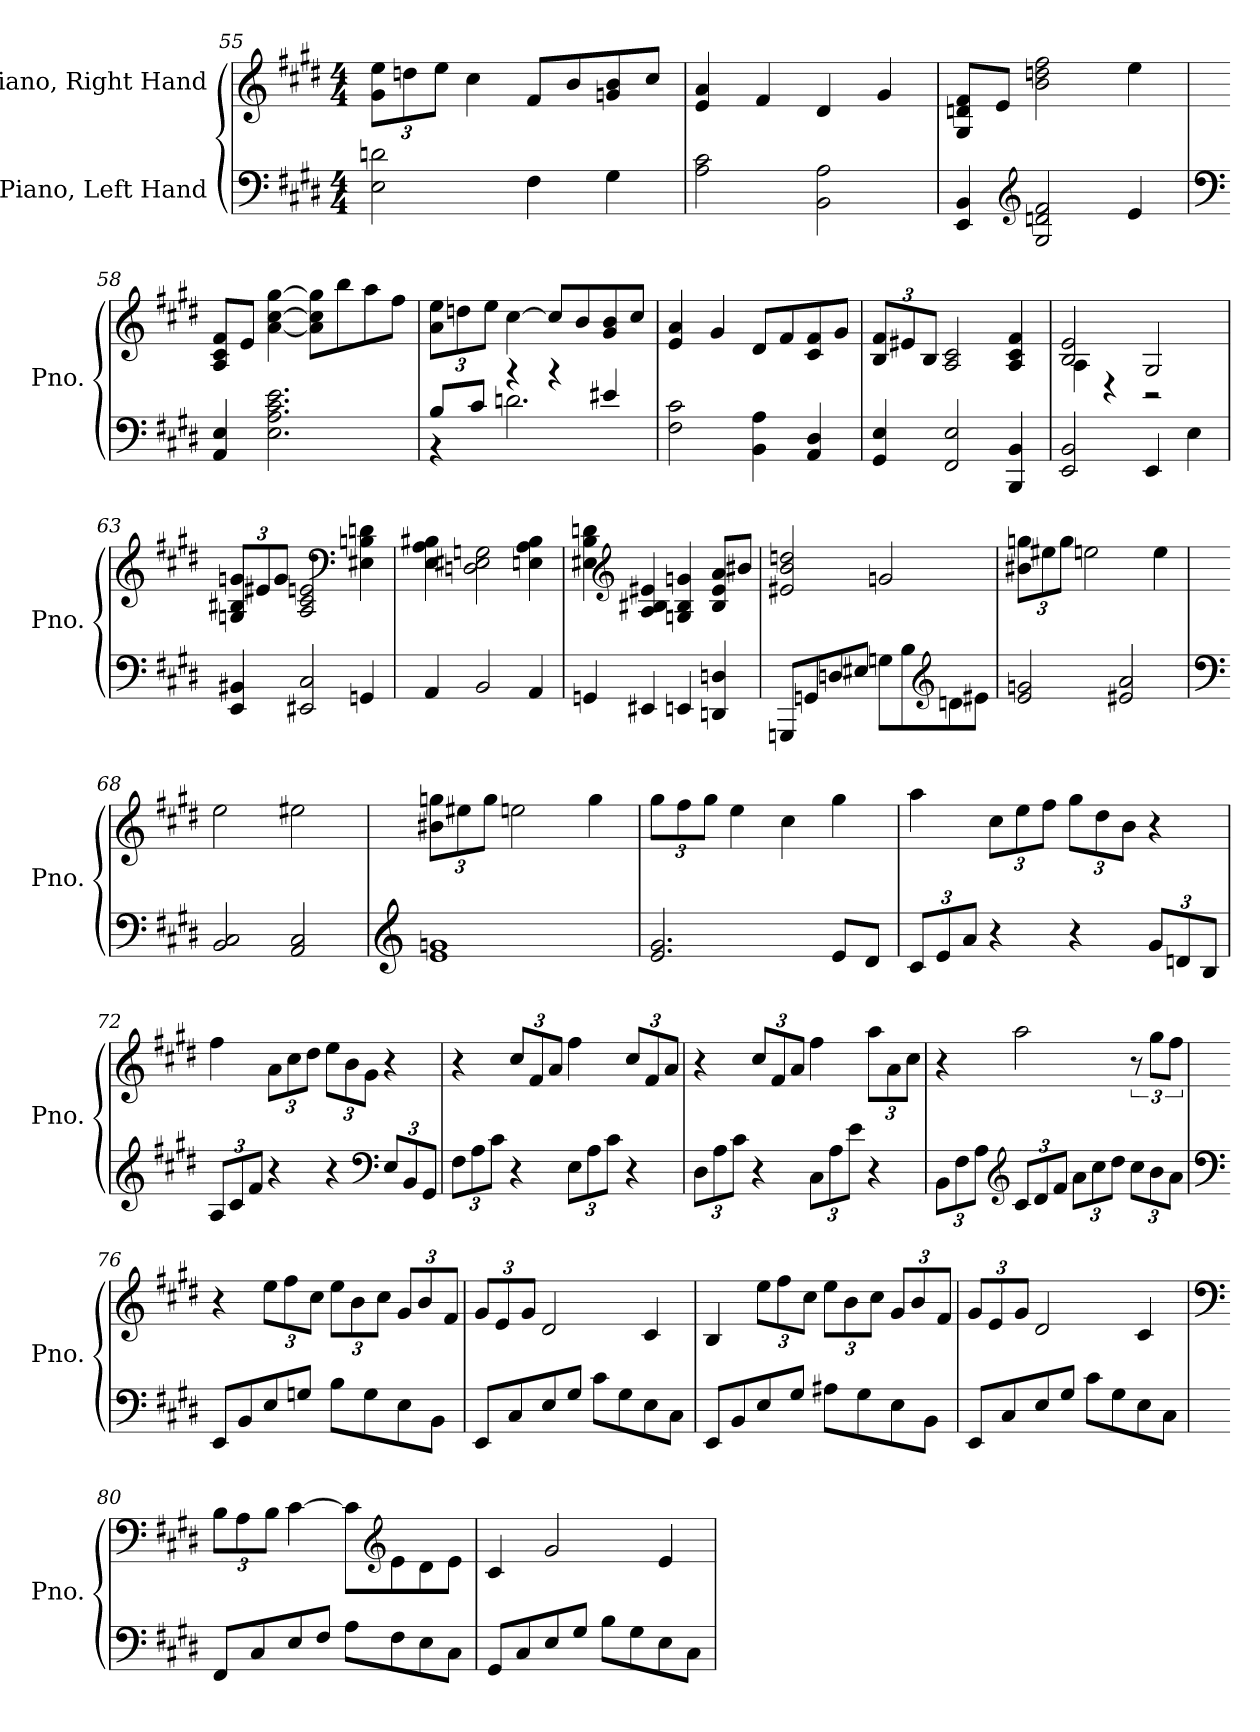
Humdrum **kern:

**kern	**kern
*part2	*part1
*staff2	*staff1
*I"Piano, Left Hand	*I"Piano, Right Hand
*I'Pno.	*I'Pno.
*clefF4	*clefG2
*k[f#c#g#d#]	*k[f#c#g#d#]
*M4/4	*M4/4
*	*Xbrackettup
=55	=55
2E\ 2dn\	12g#\ 12ee\L
.	12ddn\
.	12ee\J
.	4cc#\
4F#\	8f#/L
.	8b/
4G#\	8gn/ 8b/
.	8cc#/J
!!LO:LB:g=z
=56	=56
2A\ 2c#\	4e/ 4a/
.	4f#/
2BB\ 2A\	4d#/
.	4g#/
=57	=57
4EE/ 4BB/	8G#/ 8dn/ 8f#/L
.	8e/J
*clefG2	*
2G#/ 2dn/ 2f#/	2b\ 2ddn\ 2ff#\
4e/	4ee\
=58	=58
*clefF4	*
4AA/ 4E/	8A/ 8c#/ 8f#/L
.	8e/J
2.E\ 2.A\ 2.c#\ 2.e\	[4a\ [4cc#\ [4gg#\
.	8a\] 8cc#\] 8gg#\]L
.	8bb\
.	8aa\
.	8ff#\J
=59	=59
*^	*
8B/L	4r	12a\ 12ee\L
.	.	12ddn\
8c#/J	.	.
.	.	12ee\J
4r	2.dn\	[4cc#\
4r	.	8cc#/L]
.	.	8b/
4e#X/	.	8g#/ 8b/
.	.	8cc#/J
*v	*v	*
=60	=60
2F#\ 2c#\	4e/ 4a/
.	4g#/
4BB\ 4A\	8d#/L
.	8f#/
4AA/ 4D#/	8c#/ 8f#/
.	8g#/J
!!LO:LB:g=z
=61	=61
4GG#/ 4E/	12B/ 12f#/L
.	12e#X/
.	12B/J
2FF#/ 2E/	2A/ 2c#/
4BBB/ 4BB/	4A/ 4c#/ 4f#/
=62	=62
*	*^
2EE/ 2BB/	2B/ 2e/	4A\
.	.	4r
4EE/	2G#/	2r
4E\	.	.
*	*v	*v
=63	=63
4EE/ 4BB#X/	12Gn/ 12B#X/ 12gn/L
.	12e#X/
.	12g/J
2EE#X/ 2C#/	2A/ 2c#/ 2en/
*	*clefF4
4GGn/	4E#X\ 4Bn\ 4dn\
=64	=64
4AA/	4E\ 4A\ 4B#X\
2BB/	2Dn\ 2E#X\ 2Gn\
4AA/	4En\ 4A\ 4B#\
!!LO:PB:g=z
=65	=65
4GGn/	4E#X\ 4B\ 4dn\
*	*clefG2
4EE#X/	4A/ 4B#X/ 4e#X/
4EEn/	4Gn/ 4B#/ 4gn/
4DDn/ 4Dn/	8B#/ 8e#/ 8a/L
.	8b#X/J
=66	=66
8GGGn/L	2e#X/ 2b/ 2ddn/
8GGn/	.
8Dn/	.
8E#X/J	.
8Gn\L	2gn/
8B\	.
*clefG2	*
8dn\	.
8e#X\J	.
=67	=67
2e/ 2gn/	12b#X\ 12ggn\L
.	12ee#X\
.	12gg\J
.	2een\
2e#X/ 2a/	.
.	4ee\
=68	=68
*clefF4	*
2BB/ 2C#/	2ee\
2AA/ 2C#/	2ee#X\
!!LO:LB:g=z
=69	=69
*clefG2	*
1e 1gn	12b#X\ 12ggn\L
.	12ee#X\
.	12gg\J
.	2een\
.	4gg\
=70	=70
2.e/ 2.g#/	12gg#\L
.	12ff#\
.	12gg#\J
.	4ee\
.	4cc#\
8e/L	4gg#\
8d#/J	.
=71	=71
*Xbrackettup	*
12c#/L	4aa\
12e/	.
12a/J	.
4r	12cc#\L
.	12ee\
.	12ff#\J
4r	12gg#\L
.	12dd#\
.	12b\J
12g#/L	4r
12dn/	.
12B/J	.
=72	=72
12A/L	4ff#\
12c#/	.
12f#/J	.
4r	12a\L
.	12cc#\
.	12dd#\J
4r	12ee\L
.	12b\
.	12g#\J
*clefF4	*
12E/L	4r
12BB/	.
12GG#/J	.
!!LO:LB:g=z
=73	=73
12F#\L	4r
12A\	.
12c#\J	.
4r	12cc#/L
.	12f#/
.	12a/J
12E\L	4ff#\
12A\	.
12c#\J	.
4r	12cc#/L
.	12f#/
.	12a/J
=74	=74
12D#\L	4r
12A\	.
12c#\J	.
4r	12cc#/L
.	12f#/
.	12a/J
12C#\L	4ff#\
12A\	.
12e\J	.
4r	12aa\L
.	12a\
.	12cc#\J
=75	=75
12BB\L	4r
12F#\	.
12A\J	.
*clefG2	*
12c#/L	2aa\
12d#/	.
12f#/J	.
12a\L	.
12cc#\	.
12dd#\J	.
*	*brackettup
12cc#\L	12r
12b\	12gg#\L
12a\J	12ff#\J
!!LO:LB:g=z
=76	=76
*clefF4	*
8EE/L	4r
8BB/	.
*	*Xbrackettup
8E/	12ee\L
.	12ff#\
8Gn/J	.
.	12cc#\J
8B\L	12ee\L
.	12b\
8G\	.
.	12cc#\J
8E\	12g#/L
.	12b/
8BB\J	.
.	12f#/J
=77	=77
8EE/L	12g#/L
.	12e/
8C#/	.
.	12g#/J
8E/	2d#/
8G#/J	.
8c#\L	.
8G#\	.
8E\	4c#/
8C#\J	.
=78	=78
8EE/L	4B/
8BB/	.
8E/	12ee\L
.	12ff#\
8G#/J	.
.	12cc#\J
8A#X\L	12ee\L
.	12b\
8G#\	.
.	12cc#\J
8E\	12g#/L
.	12b/
8BB\J	.
.	12f#/J
=79	=79
8EE/L	12g#/L
.	12e/
8C#/	.
.	12g#/J
8E/	2d#/
8G#/J	.
8c#\L	.
8G#\	.
8E\	4c#/
8C#\J	.
!!LO:LB:g=z
=80	=80
*	*clefF4
8FF#/L	12B\L
.	12A\
8C#/	.
.	12B\J
8E/	[4c#\
8F#/J	.
8A\L	8c#\L]
*	*clefG2
8F#\	8e\
8E\	8d#\
8C#\J	8e\J
=81	=81
8GG#/L	4c#/
8C#/	.
8E/	2g#/
8G#/J	.
8B\L	.
8G#\	.
8E\	4e/
8C#\J	.
=	=
*-	*-
